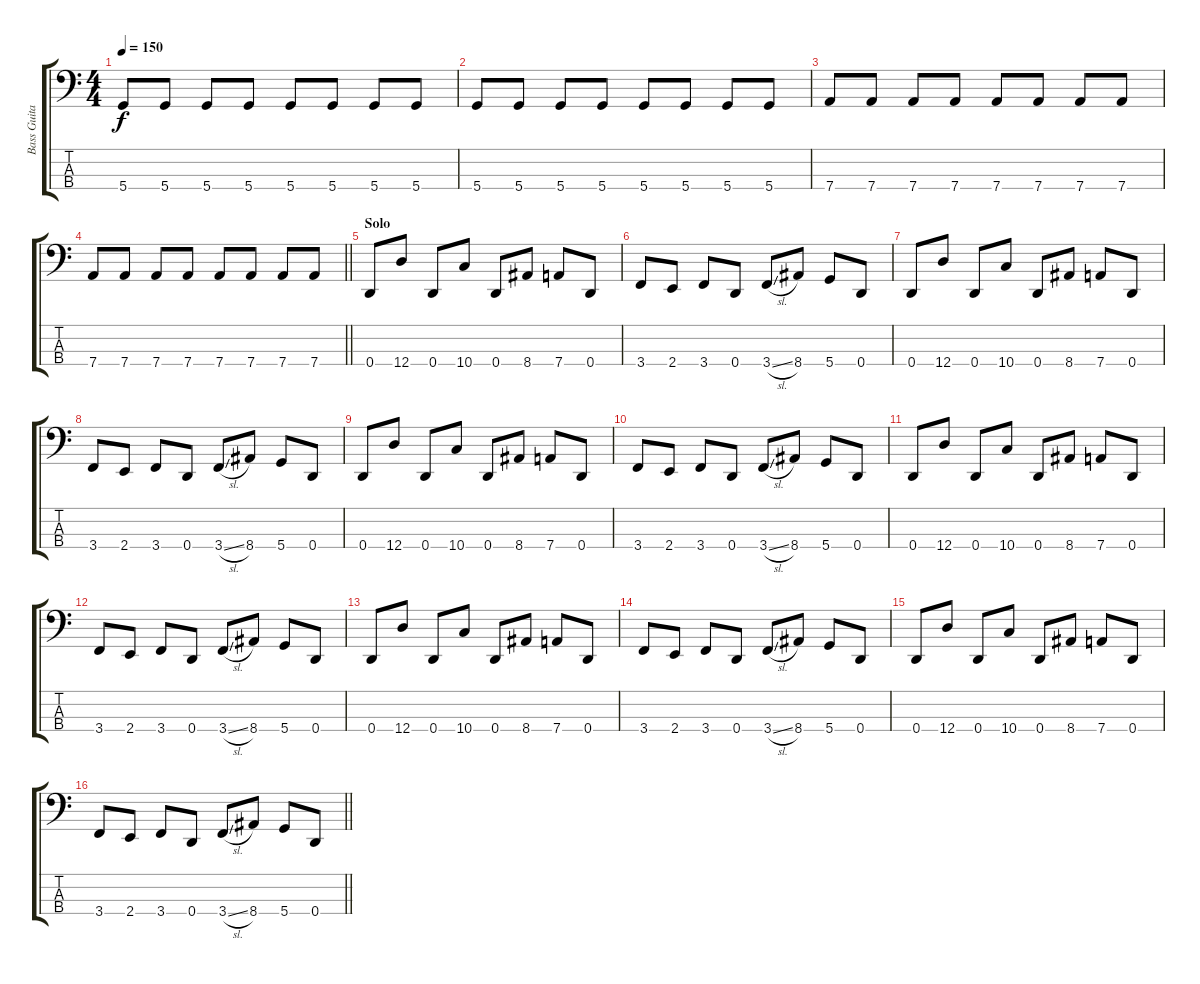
\track ("Bass Guitar" "Bass Guita") {instrument electricbassfinger}
\staff {score tabs}
\tuning (G2 D2 A1 D1) {hide}
\ts (4 4)
\tempo 150
\clef f4
\ks c
5.4.8{dy f} 5.4.8 5.4.8 5.4.8 5.4.8 5.4.8 5.4.8 5.4.8 |
5.4.8 5.4.8 5.4.8 5.4.8 5.4.8 5.4.8 5.4.8 5.4.8 |
7.4.8 7.4.8 7.4.8 7.4.8 7.4.8 7.4.8 7.4.8 7.4.8 |
\barLineRight lightlight
7.4.8 7.4.8 7.4.8 7.4.8 7.4.8 7.4.8 7.4.8 7.4.8 |
\section ("" "Solo")
0.4.8 12.4.8 0.4.8 10.4.8 0.4.8 8.4.8 7.4.8 0.4.8 |
3.4.8 2.4.8 3.4.8 0.4.8 3.4{sl}.8 8.4.8 5.4.8 0.4.8 |
0.4.8 12.4.8 0.4.8 10.4.8 0.4.8 8.4.8 7.4.8 0.4.8 |
3.4.8 2.4.8 3.4.8 0.4.8 3.4{sl}.8 8.4.8 5.4.8 0.4.8 |
0.4.8 12.4.8 0.4.8 10.4.8 0.4.8 8.4.8 7.4.8 0.4.8 |
3.4.8 2.4.8 3.4.8 0.4.8 3.4{sl}.8 8.4.8 5.4.8 0.4.8 |
0.4.8 12.4.8 0.4.8 10.4.8 0.4.8 8.4.8 7.4.8 0.4.8 |
3.4.8 2.4.8 3.4.8 0.4.8 3.4{sl}.8 8.4.8 5.4.8 0.4.8 |
0.4.8 12.4.8 0.4.8 10.4.8 0.4.8 8.4.8 7.4.8 0.4.8 |
3.4.8 2.4.8 3.4.8 0.4.8 3.4{sl}.8 8.4.8 5.4.8 0.4.8 |
0.4.8 12.4.8 0.4.8 10.4.8 0.4.8 8.4.8 7.4.8 0.4.8 |
\barLineRight lightlight
3.4.8 2.4.8 3.4.8 0.4.8 3.4{sl}.8 8.4.8 5.4.8 0.4.8
